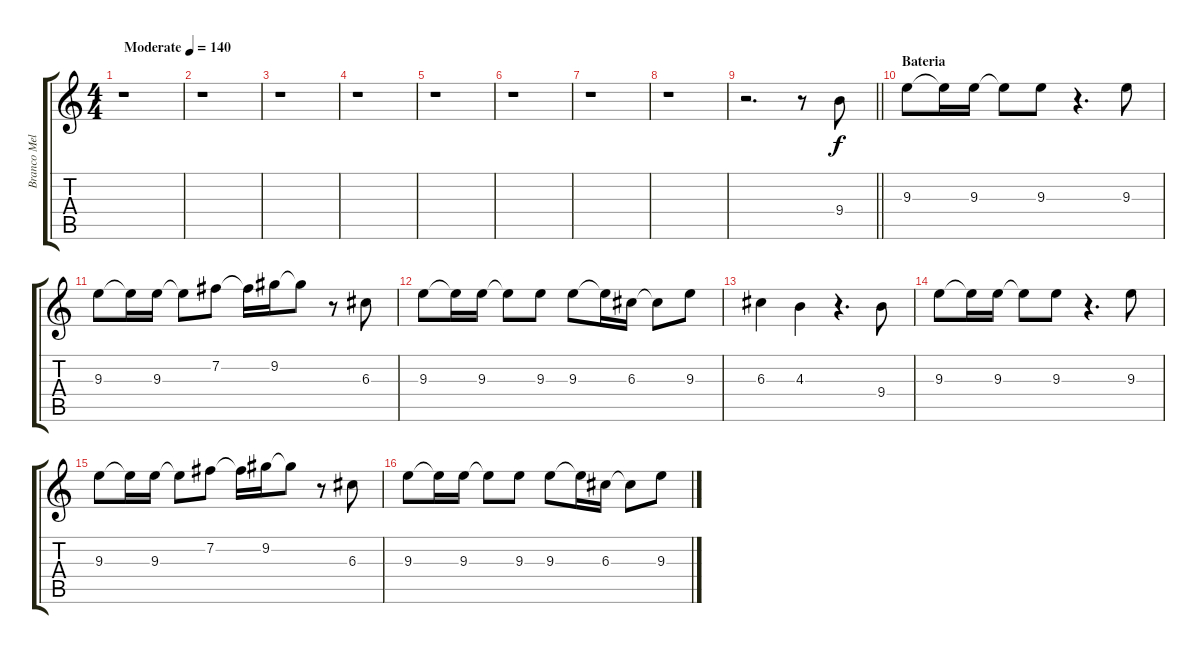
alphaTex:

\track ("Branco Mello" "Branco Mel") {instrument electricguitarjazz}
\staff {score tabs}
\tuning (E4 B3 G3 D3 A2 E2) {hide}
\ts (4 4)
\tempo (140 "Moderate")
\clef g2
\ks c
r.1{dy f instrument electricguitarjazz} |
r.1 |
r.1 |
r.1 |
r.1 |
r.1 |
r.1 |
r.1 |
\barLineRight lightlight
r.2{d} r.8 9.4.8 |
\section ("" "Bateria")
9.3.8 9.3{t}.16 9.3.16 9.3{t}.8 9.3.8 r.4{d} 9.3.8 |
9.3.8 9.3{t}.16 9.3.16 9.3{t}.8 7.2.8 7.2{t}.16 9.2.16 9.2{t}.8 r.8 6.3.8 |
9.3.8 9.3{t}.16 9.3.16 9.3{t}.8 9.3.8 9.3.8 9.3{t}.16 6.3.16 6.3{t}.8 9.3.8 |
6.3.4 4.3.4 r.4{d} 9.4.8 |
9.3.8 9.3{t}.16 9.3.16 9.3{t}.8 9.3.8 r.4{d} 9.3.8 |
9.3.8 9.3{t}.16 9.3.16 9.3{t}.8 7.2.8 7.2{t}.16 9.2.16 9.2{t}.8 r.8 6.3.8 |
9.3.8 9.3{t}.16 9.3.16 9.3{t}.8 9.3.8 9.3.8 9.3{t}.16 6.3.16 6.3{t}.8 9.3.8
